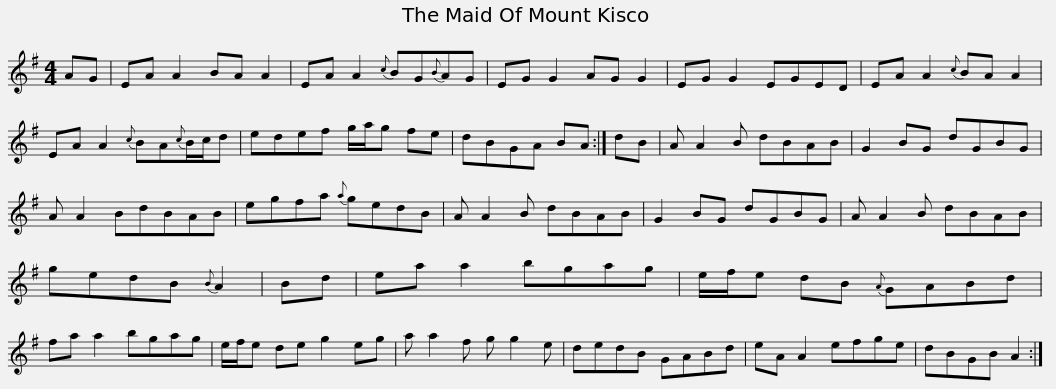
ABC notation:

X:1
L:1/8
M:4/4
I:linebreak $
K:G
V:1 treble
V:1
 AG | EA A2 BA A2 | EA A2{c} BG{B}AG | EG G2 AG G2 | EG G2 EGED | %5
 EA A2{c} BA A2 |$ EA A2{c} BA{c}B/c/d | edef g/a/g fe | dBGA BA :| dB | %10
 A A2 B dBAB | G2 BG dGBG |$ A A2 BdBAB | egfa{a} gedB | A A2 B dBAB | %15
 G2 BG dGBG | A A2 B dBAB | gedB{B} A2 |$ Bd | ea a2 bgag | %20
 e/f/e dB{A} GABd | fa a2 bgag | e/f/e de g2 eg | a a2 f g g2 e |$ dedB GABd | %25
 eA A2 efge | dBGB A2 :| %27
